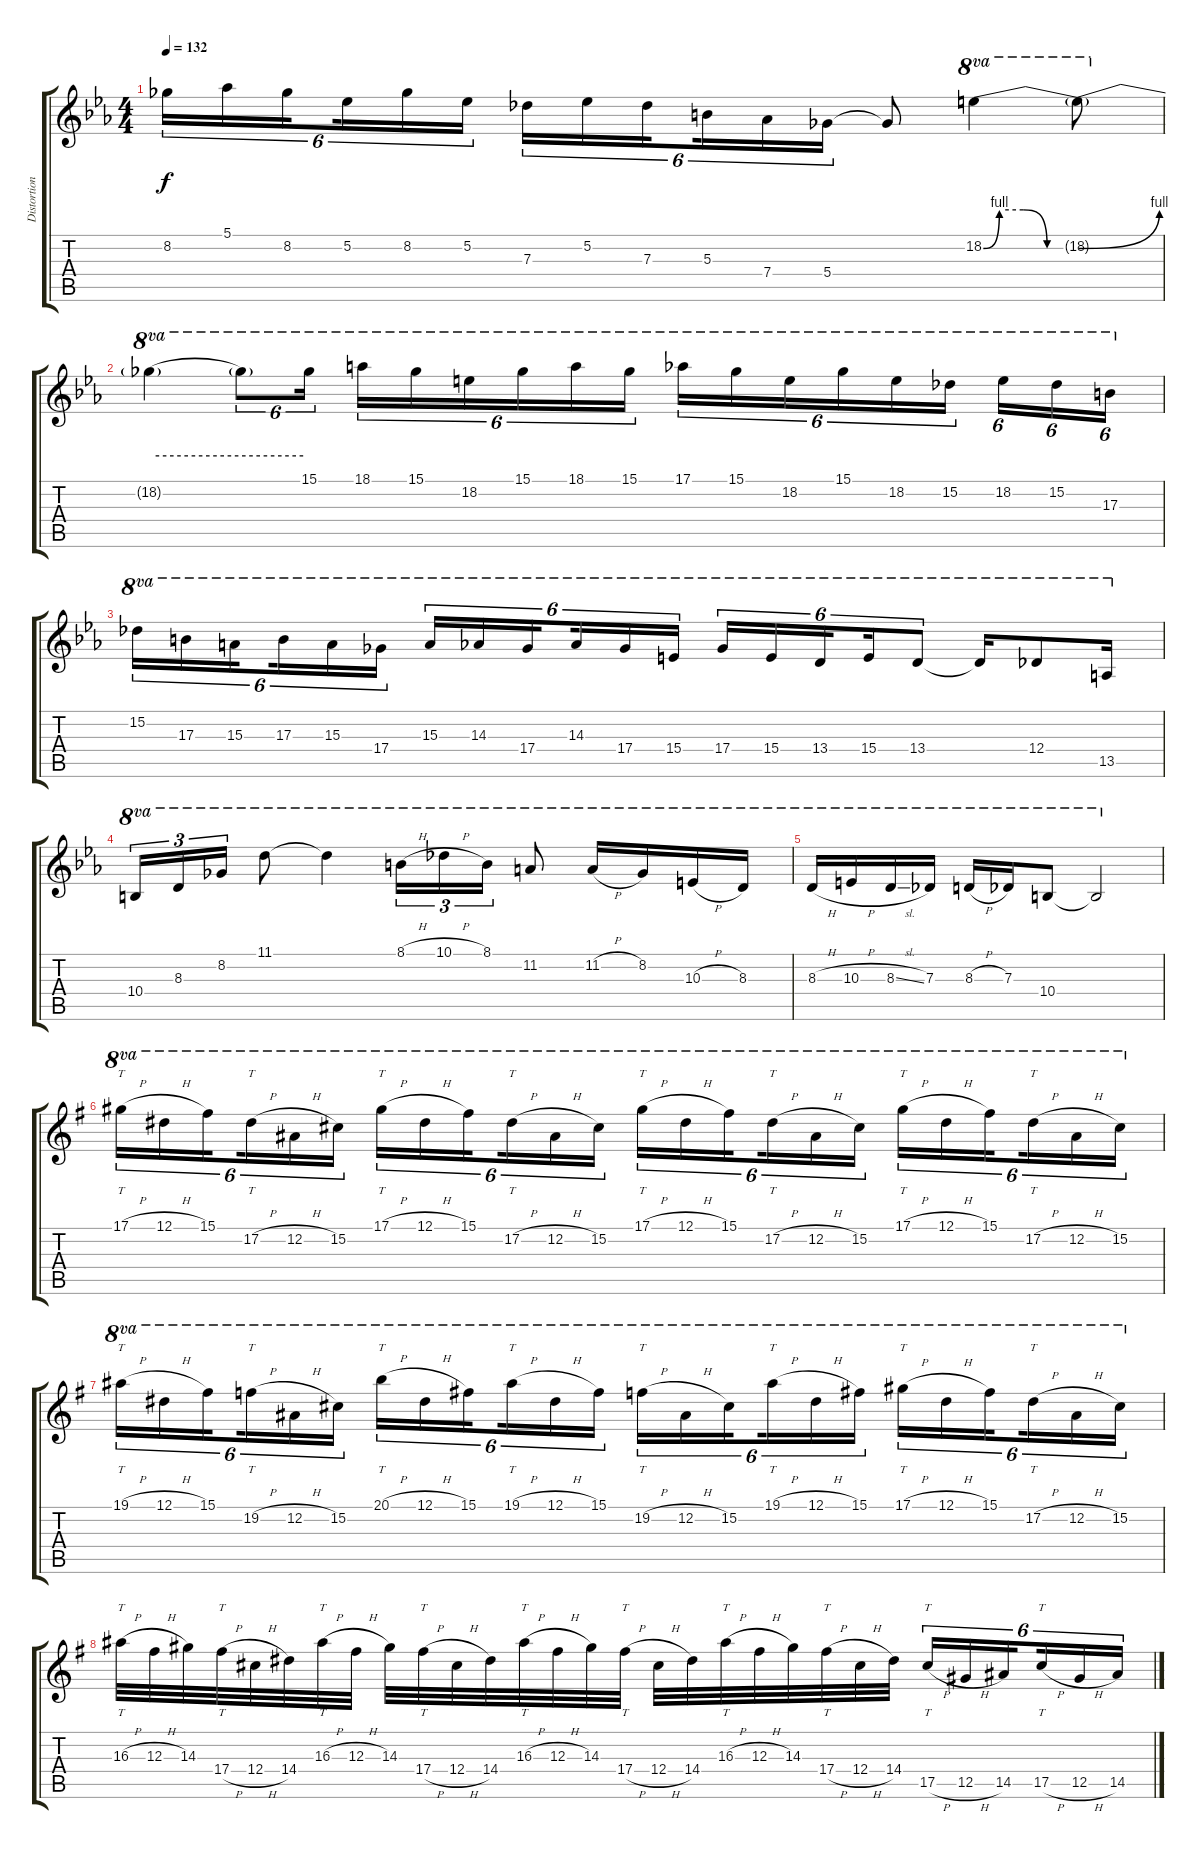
\track ("Distortion" "Distortion") {instrument distortionguitar}
\staff {score tabs}
\tuning (Eb4 Bb3 Gb3 Db3 Ab2 Eb2) {hide}
\ts (4 4)
\tempo 132
\clef g2
\ks eb
8.2.16{tu (6 4) dy f} 5.1.16{tu (6 4)} 8.2.16{tu (6 4) beam splitsecondary} 5.2.16{tu (6 4)} 8.2.16{tu (6 4)} 5.2.16{tu (6 4)} 7.3.16{tu (6 4)} 5.2.16{tu (6 4)} 7.3.16{tu (6 4) beam splitsecondary} 5.3.16{tu (6 4)} 7.4.16{tu (6 4)} 5.4.16{tu (6 4)} 5.4{t}.8 18.2{be (custom 0 0 10 4 25 4 40 0 60 0)}.4{ot 8va} 18.2{be (bend 0 0 60 4) t}.8{ot 8va} |
18.2{be (hold 0 4 60 4) t}.4{ot 8va} 18.2{t}.8{tu (6 4) ot 8va} 15.1.16{tu (6 4) ot 8va beam splitsecondary} 18.1.16{tu (6 4) ot 8va} 15.1.16{tu (6 4) ot 8va} 18.2.16{tu (6 4) ot 8va} 15.1.16{tu (6 4) ot 8va} 18.1.16{tu (6 4) ot 8va} 15.1.16{tu (6 4) ot 8va beam splitsecondary} 17.1.16{tu (6 4) ot 8va} 15.1.16{tu (6 4) ot 8va} 18.2.16{tu (6 4) ot 8va} 15.1.16{tu (6 4) ot 8va} 18.2.16{tu (6 4) ot 8va} 15.2.16{tu (6 4) ot 8va beam splitsecondary} 18.2.16{tu (6 4) ot 8va} 15.2.16{tu (6 4) ot 8va} 17.3.16{tu (6 4) ot 8va} |
15.2.16{tu (6 4) ot 8va} 17.3.16{tu (6 4) ot 8va} 15.3.16{tu (6 4) ot 8va beam splitsecondary} 17.3.16{tu (6 4) ot 8va} 15.3.16{tu (6 4) ot 8va} 17.4.16{tu (6 4) ot 8va} 15.3.16{tu (6 4) ot 8va} 14.3.16{tu (6 4) ot 8va} 17.4.16{tu (6 4) ot 8va beam splitsecondary} 14.3.16{tu (6 4) ot 8va} 17.4.16{tu (6 4) ot 8va} 15.4.16{tu (6 4) ot 8va} 17.4.16{tu (6 4) ot 8va} 15.4.16{tu (6 4) ot 8va} 13.4.16{tu (6 4) ot 8va beam splitsecondary} 15.4.16{tu (6 4) ot 8va} 13.4.8{tu (6 4) ot 8va} 13.4{t}.16{ot 8va} 12.4.8{ot 8va} 13.5.16{ot 8va} |
10.4.16{tu (3 2) ot 8va} 8.3.16{tu (3 2) ot 8va} 8.2.16{tu (3 2) ot 8va} 11.1.8{ot 8va} 11.1{t}.4{ot 8va} 8.1{h}.16{tu (3 2) ot 8va} 10.1{h}.16{tu (3 2) ot 8va} 8.1.16{tu (3 2) ot 8va} 11.2.8{ot 8va} 11.2{h}.16{ot 8va} 8.2.16{ot 8va} 10.3{h}.16{ot 8va} 8.3.16{ot 8va} |
8.3{h}.16{ot 8va} 10.3{h}.16{ot 8va} 8.3{sl}.16{ot 8va} 7.3.16{ot 8va} 8.3{h}.16{ot 8va} 7.3.16{ot 8va} 10.4.8{ot 8va} 10.4{t}.2{ot 8va} |
\ks g
17.1{h}.16{tt tu (6 4) ot 8va} 12.1{h}.16{tu (6 4) ot 8va} 15.1.16{tu (6 4) ot 8va beam splitsecondary} 17.2{h}.16{tt tu (6 4) ot 8va} 12.2{h}.16{tu (6 4) ot 8va} 15.2.16{tu (6 4) ot 8va} 17.1{h}.16{tt tu (6 4) ot 8va} 12.1{h}.16{tu (6 4) ot 8va} 15.1.16{tu (6 4) ot 8va beam splitsecondary} 17.2{h}.16{tt tu (6 4) ot 8va} 12.2{h}.16{tu (6 4) ot 8va} 15.2.16{tu (6 4) ot 8va} 17.1{h}.16{tt tu (6 4) ot 8va} 12.1{h}.16{tu (6 4) ot 8va} 15.1.16{tu (6 4) ot 8va beam splitsecondary} 17.2{h}.16{tt tu (6 4) ot 8va} 12.2{h}.16{tu (6 4) ot 8va} 15.2.16{tu (6 4) ot 8va} 17.1{h}.16{tt tu (6 4) ot 8va} 12.1{h}.16{tu (6 4) ot 8va} 15.1.16{tu (6 4) ot 8va beam splitsecondary} 17.2{h}.16{tt tu (6 4) ot 8va} 12.2{h}.16{tu (6 4) ot 8va} 15.2.16{tu (6 4) ot 8va} |
19.1{h}.16{tt tu (6 4) ot 8va} 12.1{h}.16{tu (6 4) ot 8va} 15.1.16{tu (6 4) ot 8va beam splitsecondary} 19.2{h}.16{tt tu (6 4) ot 8va} 12.2{h}.16{tu (6 4) ot 8va} 15.2.16{tu (6 4) ot 8va} 20.1{h}.16{tt tu (6 4) ot 8va} 12.1{h}.16{tu (6 4) ot 8va} 15.1.16{tu (6 4) ot 8va beam splitsecondary} 19.1{h}.16{tt tu (6 4) ot 8va} 12.1{h}.16{tu (6 4) ot 8va} 15.1.16{tu (6 4) ot 8va} 19.2{h}.16{tt tu (6 4) ot 8va} 12.2{h}.16{tu (6 4) ot 8va} 15.2.16{tu (6 4) ot 8va beam splitsecondary} 19.1{h}.16{tt tu (6 4) ot 8va} 12.1{h}.16{tu (6 4) ot 8va} 15.1.16{tu (6 4) ot 8va} 17.1{h}.16{tt tu (6 4) ot 8va} 12.1{h}.16{tu (6 4) ot 8va} 15.1.16{tu (6 4) ot 8va beam splitsecondary} 17.2{h}.16{tt tu (6 4) ot 8va} 12.2{h}.16{tu (6 4) ot 8va} 15.2.16{tu (6 4) ot 8va} |
16.3{h}.32{tt} 12.3{h}.32 14.3.32 17.4{h}.32{tt} 12.4{h}.32 14.4.32 16.3{h}.32{tt} 12.3{h}.32 14.3.32 17.4{h}.32{tt} 12.4{h}.32 14.4.32 16.3{h}.32{tt} 12.3{h}.32 14.3.32 17.4{h}.32{tt} 12.4{h}.32 14.4.32 16.3{h}.32{tt} 12.3{h}.32 14.3.32 17.4{h}.32{tt} 12.4{h}.32 14.4.32 17.5{h}.16{tt tu (6 4)} 12.5{h}.16{tu (6 4)} 14.5.16{tu (6 4) beam splitsecondary} 17.5{h}.16{tt tu (6 4)} 12.5{h}.16{tu (6 4)} 14.5.16{tu (6 4)}
